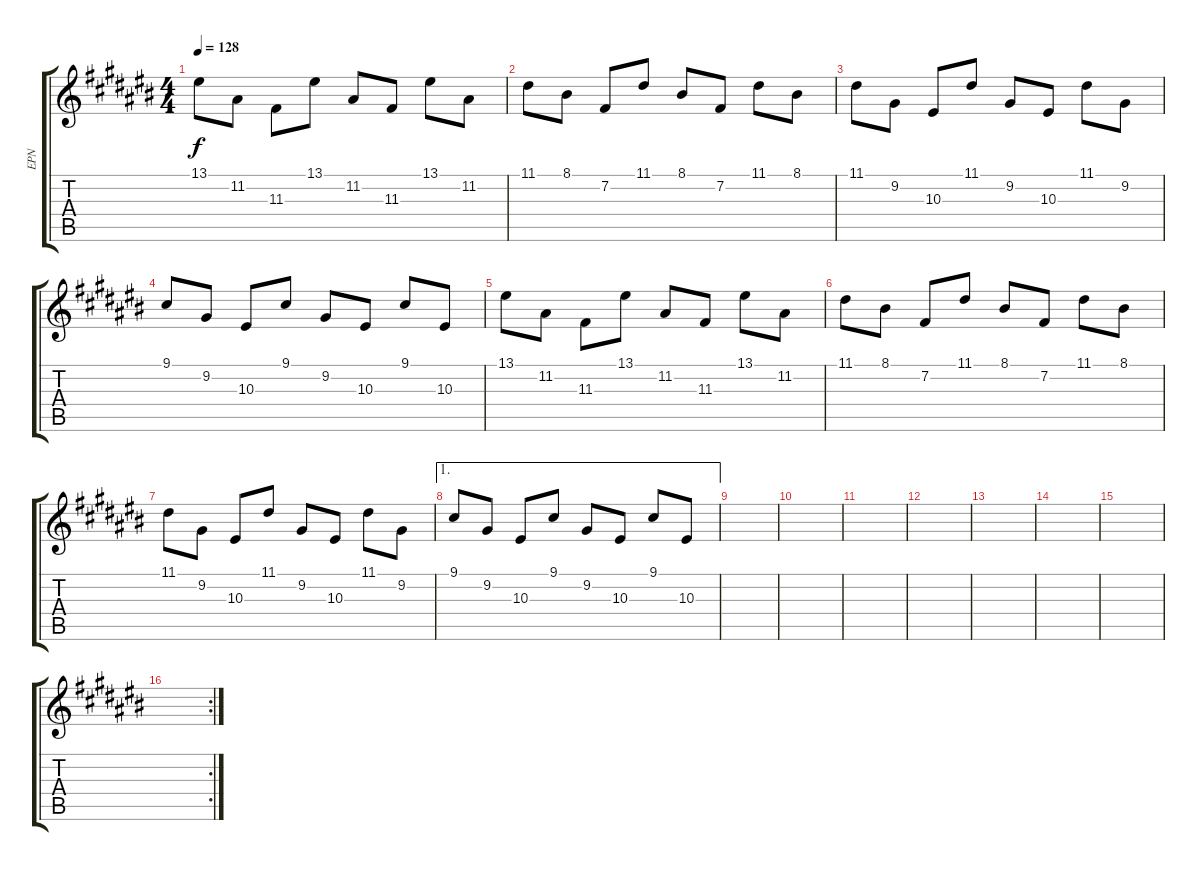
\track ("EPN" "EPN") {instrument electricgrandpiano}
\staff {score tabs}
\tuning (E4 B3 G3 D3 A2 E2) {hide}
\ts (4 4)
\tempo 128
\clef g2
\ks c#
13.1.8{dy f} 11.2.8 11.3.8 13.1.8 11.2.8 11.3.8 13.1.8 11.2.8 |
11.1.8 8.1.8 7.2.8 11.1.8 8.1.8 7.2.8 11.1.8 8.1.8 |
11.1.8 9.2.8 10.3.8 11.1.8 9.2.8 10.3.8 11.1.8 9.2.8 |
9.1.8 9.2.8 10.3.8 9.1.8 9.2.8 10.3.8 9.1.8 10.3.8 |
13.1.8 11.2.8 11.3.8 13.1.8 11.2.8 11.3.8 13.1.8 11.2.8 |
11.1.8 8.1.8 7.2.8 11.1.8 8.1.8 7.2.8 11.1.8 8.1.8 |
11.1.8 9.2.8 10.3.8 11.1.8 9.2.8 10.3.8 11.1.8 9.2.8 |
\ae 1
9.1.8 9.2.8 10.3.8 9.1.8 9.2.8 10.3.8 9.1.8 10.3.8 |
|
|
|
|
|
|
|
\rc 2
